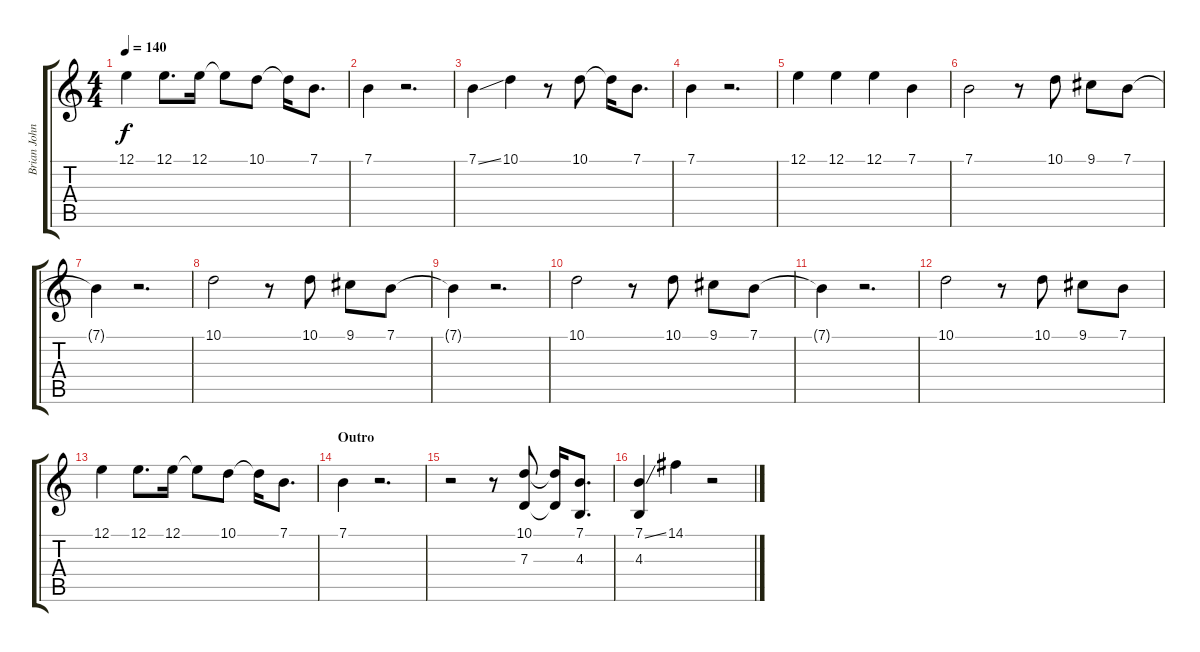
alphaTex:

\track ("Brian Johnson / Band - Vocals" "Brian John") {instrument tenorsax}
\staff {score tabs}
\tuning (E4 B3 G3 D3 A2 E2) {hide}
\ts (4 4)
\tempo 140
\clef g2
\ks c
12.1.4{dy f} 12.1.8{d} 12.1.16 12.1{t}.8 10.1.8 10.1{t}.16 7.1.8{d} |
7.1.4 r.2{d} |
7.1{ss}.4 10.1.4 r.8 10.1.8 10.1{t}.16 7.1.8{d} |
7.1.4 r.2{d} |
12.1.4 12.1.4 12.1.4 7.1.4 |
7.1.2 r.8 10.1.8 9.1.8 7.1.8 |
7.1{t}.4 r.2{d} |
10.1.2 r.8 10.1.8 9.1.8 7.1.8 |
7.1{t}.4 r.2{d} |
10.1.2 r.8 10.1.8 9.1.8 7.1.8 |
7.1{t}.4 r.2{d} |
10.1.2 r.8 10.1.8 9.1.8 7.1.8 |
12.1.4 12.1.8{d} 12.1.16 12.1{t}.8 10.1.8 10.1{t}.16 7.1.8{d} |
\section ("" "Outro")
7.1.4 r.2{d} |
r.2 r.8 (10.1 7.3).8 (10.1{t} 7.3{t}).16 (7.1 4.3).8{d} |
(7.1{ss} 4.3).4 14.1.4 r.2
